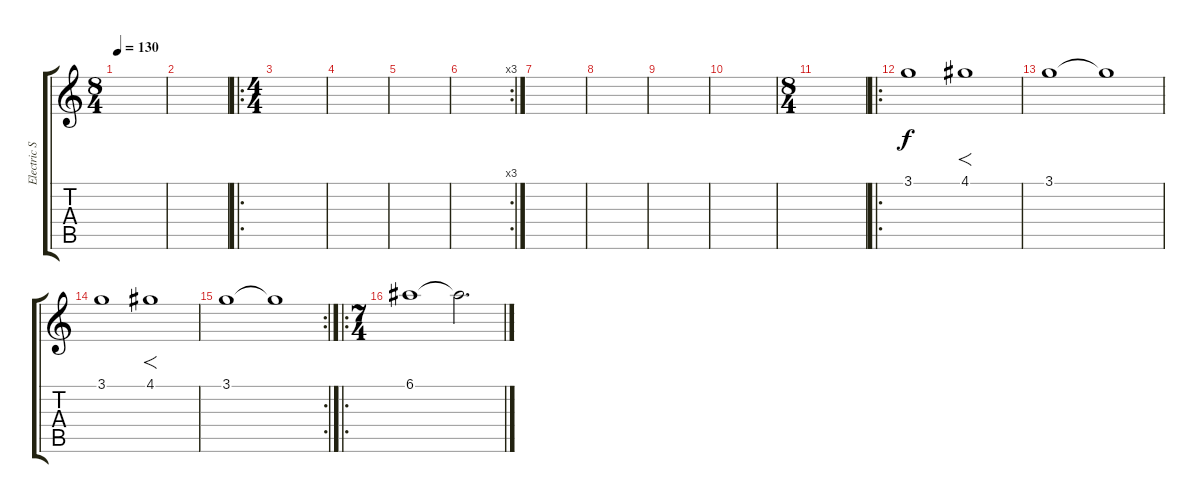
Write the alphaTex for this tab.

\track ("Electric Solo" "Electric S") {instrument distortionguitar}
\staff {score tabs}
\tuning (E4 B3 G3 D3 A2 E2) {hide}
\ts (8 4)
\tempo 130
\clef g2
\ks c
|
|
\ro
\ts (4 4)
|
|
|
\rc 3
|
|
|
|
|
\ts (8 4)
|
\ro
3.1.1 4.1.1{f} |
3.1.1 3.1{t}.1 |
3.1.1 4.1.1{f} |
\rc 2
3.1.1 3.1{t}.1 |
\ro
\ts (7 4)
6.1.1 6.1{t}.2{d}
